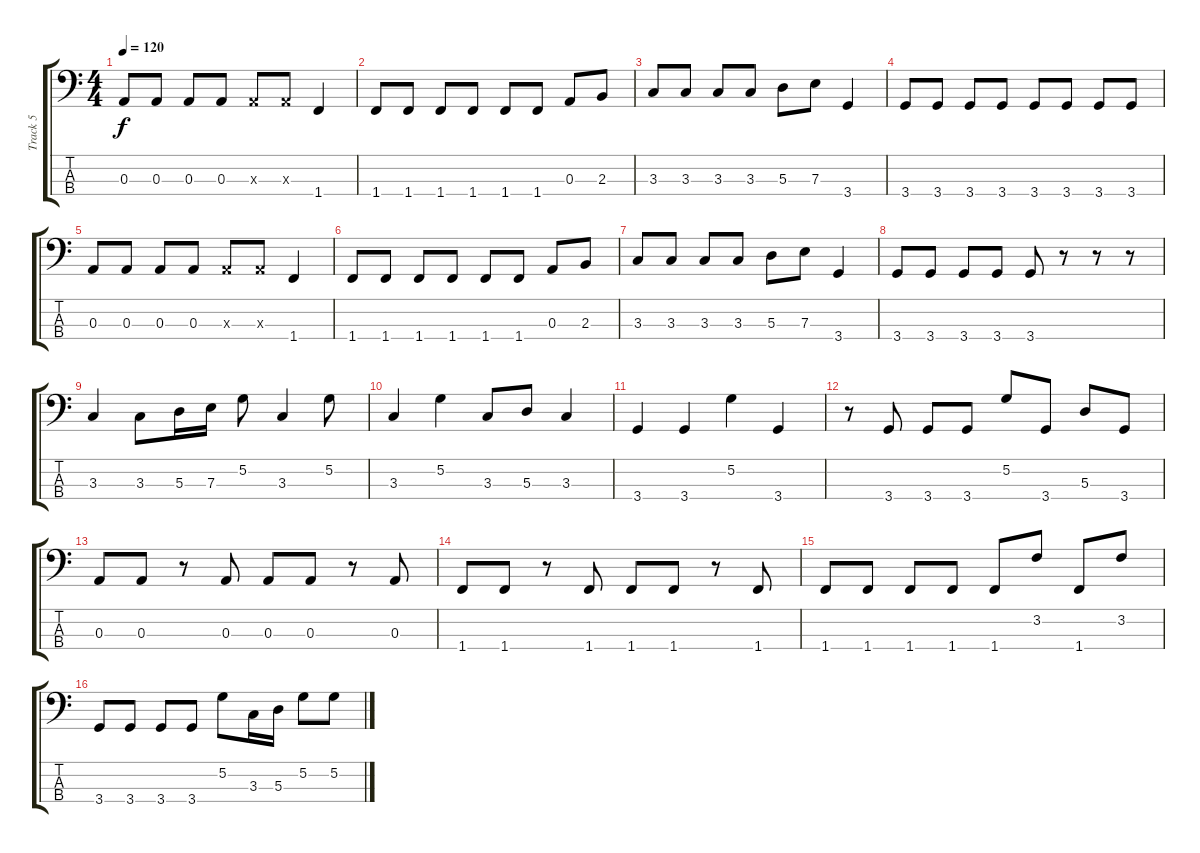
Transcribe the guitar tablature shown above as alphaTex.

\track ("Track 5" "Track 5") {instrument electricbassfinger}
\staff {score tabs}
\tuning (G2 D2 A1 E1) {hide}
\ts (4 4)
\tempo 120
\clef f4
\ks c
0.3.8{dy f} 0.3.8 0.3.8 0.3.8 0.3{x}.8 0.3{x}.8 1.4.4 |
1.4.8 1.4.8 1.4.8 1.4.8 1.4.8 1.4.8 0.3.8 2.3.8 |
3.3.8 3.3.8 3.3.8 3.3.8 5.3.8 7.3.8 3.4.4 |
3.4.8 3.4.8 3.4.8 3.4.8 3.4.8 3.4.8 3.4.8 3.4.8 |
0.3.8 0.3.8 0.3.8 0.3.8 0.3{x}.8 0.3{x}.8 1.4.4 |
1.4.8 1.4.8 1.4.8 1.4.8 1.4.8 1.4.8 0.3.8 2.3.8 |
3.3.8 3.3.8 3.3.8 3.3.8 5.3.8 7.3.8 3.4.4 |
3.4.8 3.4.8 3.4.8 3.4.8 3.4.8 r.8 r.8 r.8 |
3.3.4 3.3.8 5.3.16 7.3.16 5.2.8 3.3.4 5.2.8 |
3.3.4 5.2.4 3.3.8 5.3.8 3.3.4 |
3.4.4 3.4.4 5.2.4 3.4.4 |
r.8 3.4.8 3.4.8 3.4.8 5.2.8 3.4.8 5.3.8 3.4.8 |
0.3.8 0.3.8 r.8 0.3.8 0.3.8 0.3.8 r.8 0.3.8 |
1.4.8 1.4.8 r.8 1.4.8 1.4.8 1.4.8 r.8 1.4.8 |
1.4.8 1.4.8 1.4.8 1.4.8 1.4.8 3.2.8 1.4.8 3.2.8 |
3.4.8 3.4.8 3.4.8 3.4.8 5.2.8 3.3.16 5.3.16 5.2.8 5.2.8
